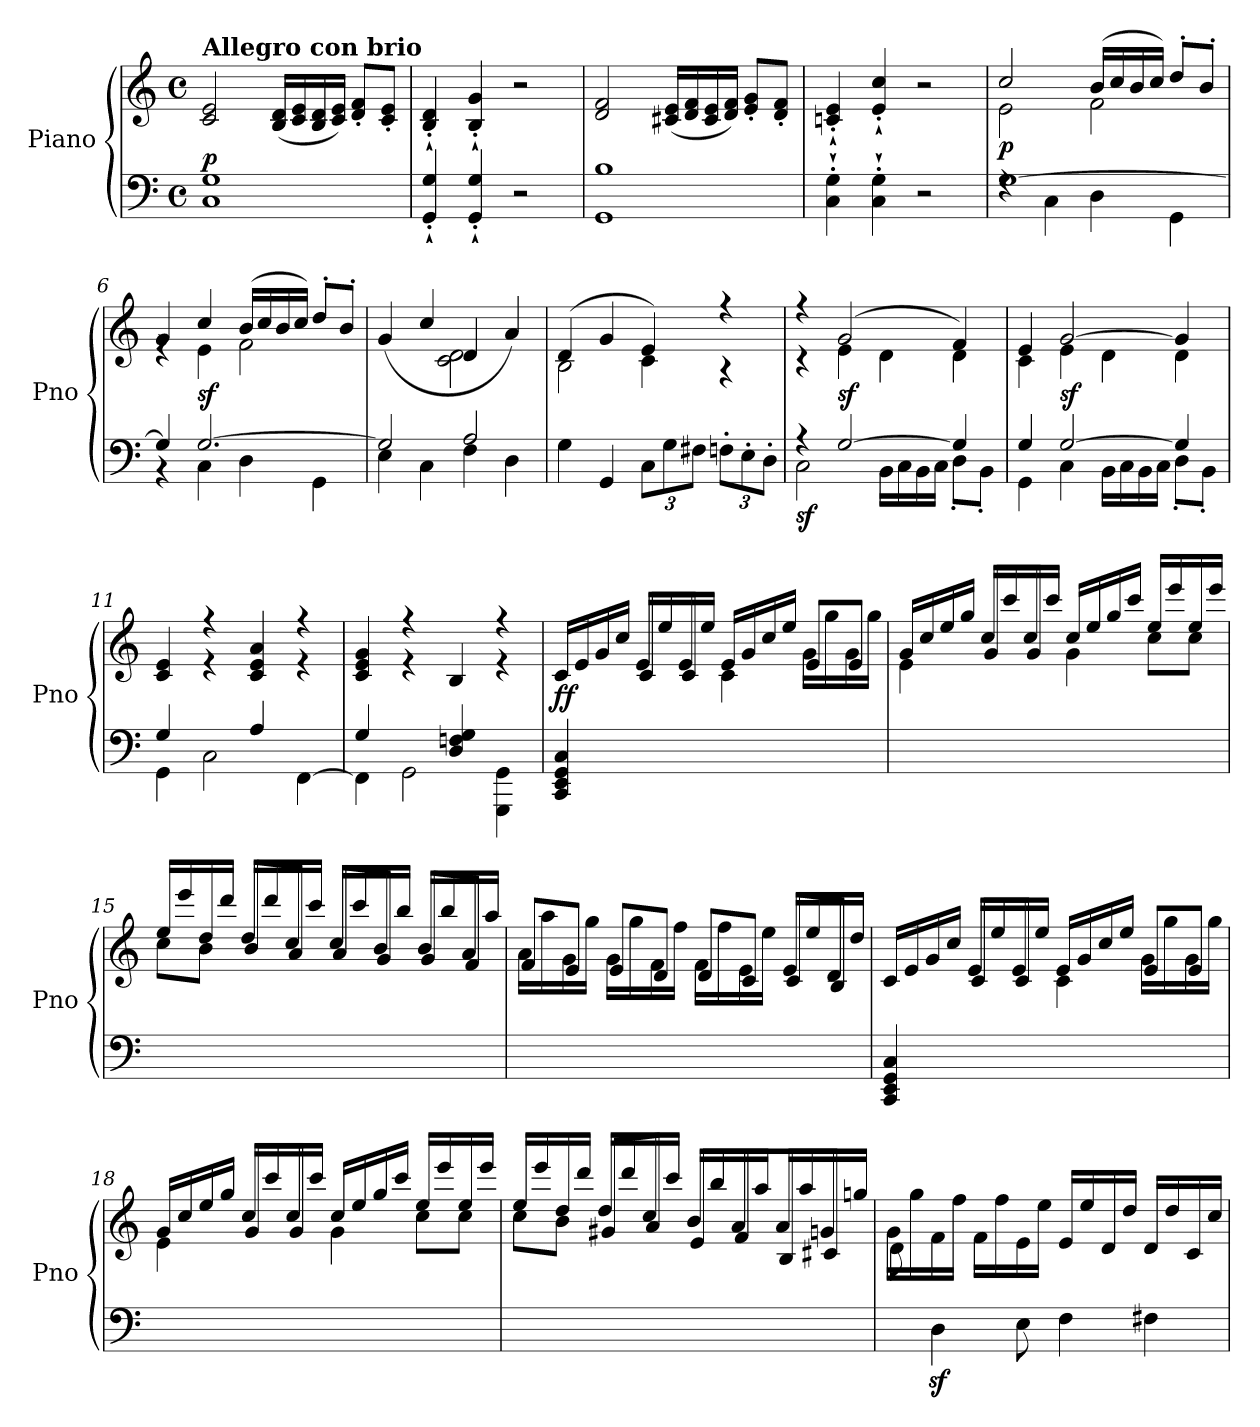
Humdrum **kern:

**kern	**kern	**dynam
*part1	*part1	*part1
*staff2	*staff1	*staff1/2
*I"Piano	*	*
*I'Pno	*	*
*clefF4	*clefG2	*
*k[]	*k[]	*
*M4/4	*M4/4	*
*met(c)	*met(c)	*
=1	=1	=1
!	!LO:TX:a:B:t=Allegro con brio	!
!	!	!LO:DY:a=2
1C 1G	2c/ 2e/	p
.	(16B/ 16d/LL	.
.	16c/ 16e/	.
.	16B/ 16d/	.
.	16c/ 16e/JJ)	.
.	8d/' 8f/'L	.
.	8c/' 8e/'J	.
=2	=2	=2
4GG/'` 4G/'`	4B/'` 4d/'`	.
4GG/'` 4G/'`	4B/'` 4g/'`	.
2r	2r	.
=3	=3	=3
1GG 1B	2d/ 2f/	.
.	(16c#X/ 16e/LL	.
.	16d/ 16f/	.
.	16c#/ 16e/	.
.	16d/ 16f/JJ)	.
.	8e/' 8g/'L	.
.	8d/' 8f/'J	.
=4	=4	=4
4C\'` 4G\'`	4cn/'` 4e/'`	.
4C\'` 4G\'`	4e/'` 4cc/'`	.
2r	2r	.
=5	=5	=5
*^	*^	*
!	!	!	!	!LO:DY:b
[1G	4rF	2cc/	2e\	p
.	4C\	.	.	.
.	4D\	(16b/LL	2f\	.
.	.	16cc/	.	.
.	.	16b/	.	.
.	.	16cc/JJ)	.	.
.	4GG\	8dd'/L	.	.
.	.	8b'/J	.	.
!!LO:LB:g=z	!!
=6	=6	=6	=6	=6
4G/]	4r	4g/	4re	.
!	!	!	!	!LO:DY:b
[2.G/	4C\	4cc/	4e\	sf
.	4D\	(16b/LL	2f\	.
.	.	16cc/	.	.
.	.	16b/	.	.
.	.	16cc/JJ)	.	.
.	4GG\	8dd'/L	.	.
.	.	8b'/J	.	.
!!LO:LB:g=z	!!
=7	=7	=7	=7	=7
2G/]	4E\	(4g/	2ryy	.
.	4C\	4cc/	.	.
2A/	4F\	4d/	2c\ 2d\	.
.	4D\	4a/)	.	.
*v	*v	*	*	*
=8	=8	=8	=8
4G\	(4d/	2B\	.
4GG/	4g/	.	.
*Xbrackettup	*	*	*
12C\L	4e/)	4c\	.
12G\	.	.	.
12F#X\J	.	.	.
12Fn'\L	4r	4r	.
12E'\	.	.	.
12D'\J	.	.	.
=9	=9	=9	=9
*^	*	*	*
!	!	!	!	!LO:DY:b=2
4r	2C\	4r	4r	sf
!	!	!	!	!LO:DY:a=2
[2G/	.	(>2g/	4e\	sf
.	16BB\LL	.	4d\	.
.	16C\	.	.	.
.	16BB\	.	.	.
.	16C\JJ	.	.	.
4G/]	8D'\L	4f/)	4d\	.
.	8BB'\J	.	.	.
=10	=10	=10	=10	=10
4G/	4GG\	4e/	4c\	.
!	!	!	!	!LO:DY:b
[2G/	4C\	[2g/	4e\	sf
.	16BB\LL	.	4d\	.
.	16C\	.	.	.
.	16BB\	.	.	.
.	16C\JJ	.	.	.
4G/]	8D'\L	4g/]	4d\	.
.	8BB'\J	.	.	.
=11	=11	=11	=11	=11
4G/	4GG\	4c/ 4e/	4ryy	.
4ryy	2C\	4r	4r	.
4A/	.	4c/ 4e/ 4a/	4ryy	.
4ryy	[4FF\	4r	4r	.
!!LO:LB:g=z	!!
=12	=12	=12	=12	=12
4G/	4FF\]	4c/ 4e/ 4g/	4ryy	.
4ryy	2GG\	4r	4r	.
4D/ 4Fn/ 4G/	.	4B/	4ryy	.
4ryy	4GGG\ 4GG\	4r	4r	.
!!LO:LB:g=z	!!
=13	=13	=13	=13	=13
!	!	!	!	!LO:DY:b
*v	*v	*	*	*
4CC/ 4EE/ 4GG/ 4C/	16c/LL	4ryy	ff
.	16e/	.	.
.	16g/	.	.
.	16cc/JJ	.	.
2.ryy	16e/LL	8c/L	.
.	16ee/	.	.
.	16e/	8c/J	.
.	16ee/JJ	.	.
.	16e/LL	4c\	.
.	16g/	.	.
.	16cc/	.	.
.	16ee/JJ	.	.
.	16g\LL	8e/L	.
.	16gg\	.	.
.	16g\	8e/J	.
.	16gg\JJ	.	.
=14	=14	=14	=14
1ryy	16g/LL	4e\	.
.	16cc/	.	.
.	16ee/	.	.
.	16gg/JJ	.	.
.	16cc/LL	8g/L	.
.	16ccc/	.	.
.	16cc/	8g/J	.
.	16ccc/JJ	.	.
.	16cc/LL	4g\	.
.	16ee/	.	.
.	16gg/	.	.
.	16ccc/JJ	.	.
.	16ee/LL	8cc\L	.
.	16eee/	.	.
.	16ee/	8cc\J	.
.	16eee/JJ	.	.
!!LO:PB:g=z	!!
=15	=15	=15	=15
1ryy	16ee/LL	8cc\L	.
.	16eee/	.	.
.	16dd/	8b\J	.
.	16ddd/JJ	.	.
.	16dd/LL	8b/L	.
.	16ddd/	.	.
.	16cc/	8a/J	.
.	16ccc/JJ	.	.
.	16cc/LL	8a/L	.
.	16ccc/	.	.
.	16b/	8g/J	.
.	16bb/JJ	.	.
.	16b/LL	8g/L	.
.	16bb/	.	.
.	16a/	8f/J	.
.	16aa/JJ	.	.
=16	=16	=16	=16
1ryy	16a\LL	8f/L	.
.	16aa\	.	.
.	16g\	8e/J	.
.	16gg\JJ	.	.
.	16g\LL	8e/L	.
.	16gg\	.	.
.	16f\	8d/J	.
.	16ff\JJ	.	.
.	16f\LL	8d/L	.
.	16ff\	.	.
.	16e\	8c/J	.
.	16ee\JJ	.	.
.	16e/LL	8c/L	.
.	16ee/	.	.
.	16d/	8B/J	.
.	16dd/JJ	.	.
!!LO:LB:g=z	!!
=17	=17	=17	=17
4CC/ 4EE/ 4GG/ 4C/	16c/LL	4ryy	.
.	16e/	.	.
.	16g/	.	.
.	16cc/JJ	.	.
2.ryy	16e/LL	8c/L	.
.	16ee/	.	.
.	16e/	8c/J	.
.	16ee/JJ	.	.
.	16e/LL	4c\	.
.	16g/	.	.
.	16cc/	.	.
.	16ee/JJ	.	.
.	16g\LL	8e/L	.
.	16gg\	.	.
.	16g\	8e/J	.
.	16gg\JJ	.	.
=18	=18	=18	=18
1ryy	16g/LL	4e\	.
.	16cc/	.	.
.	16ee/	.	.
.	16gg/JJ	.	.
.	16cc/LL	8g/L	.
.	16ccc/	.	.
.	16cc/	8g/J	.
.	16ccc/JJ	.	.
.	16cc/LL	4g\	.
.	16ee/	.	.
.	16gg/	.	.
.	16ccc/JJ	.	.
.	16ee/LL	8cc\L	.
.	16eee/	.	.
.	16ee/	8cc\J	.
.	16eee/JJ	.	.
!!LO:PB:g=z	!!
=19	=19	=19	=19
1ryy	16ee/LL	8cc\L	.
.	16eee/	.	.
.	16dd/	8b\J	.
.	16ddd/JJ	.	.
.	16dd/LL	8g#X/L	.
.	16ddd/	.	.
.	16cc/	8a/J	.
.	16ccc/JJ	.	.
.	16b/LL	8e/L	.
.	16bb/	.	.
.	16a/	8f/	.
.	16aa/JJ	.	.
.	16a/LL	8B/	.
.	16aa/	.	.
.	16gn/	8c#X/J	.
.	16ggn/JJ	.	.
=20	=20	=20	=20
8ryy	16g\LL	8d\	.
.	16gg\	.	.
4Dz<\	16f\	2..ryy	.
.	16ff\JJ	.	.
.	16f\LL	.	.
.	16ff\	.	.
8E\	16e\	.	.
.	16ee\JJ	.	.
4F\	16e/LL	.	.
.	16ee/	.	.
.	16d/	.	.
.	16dd/JJ	.	.
4F#X\	16d/LL	.	.
.	16dd/	.	.
.	16c/	.	.
.	16cc/JJ	.	.
*	*v	*v	*
=	=	=
*-	*-	*-
